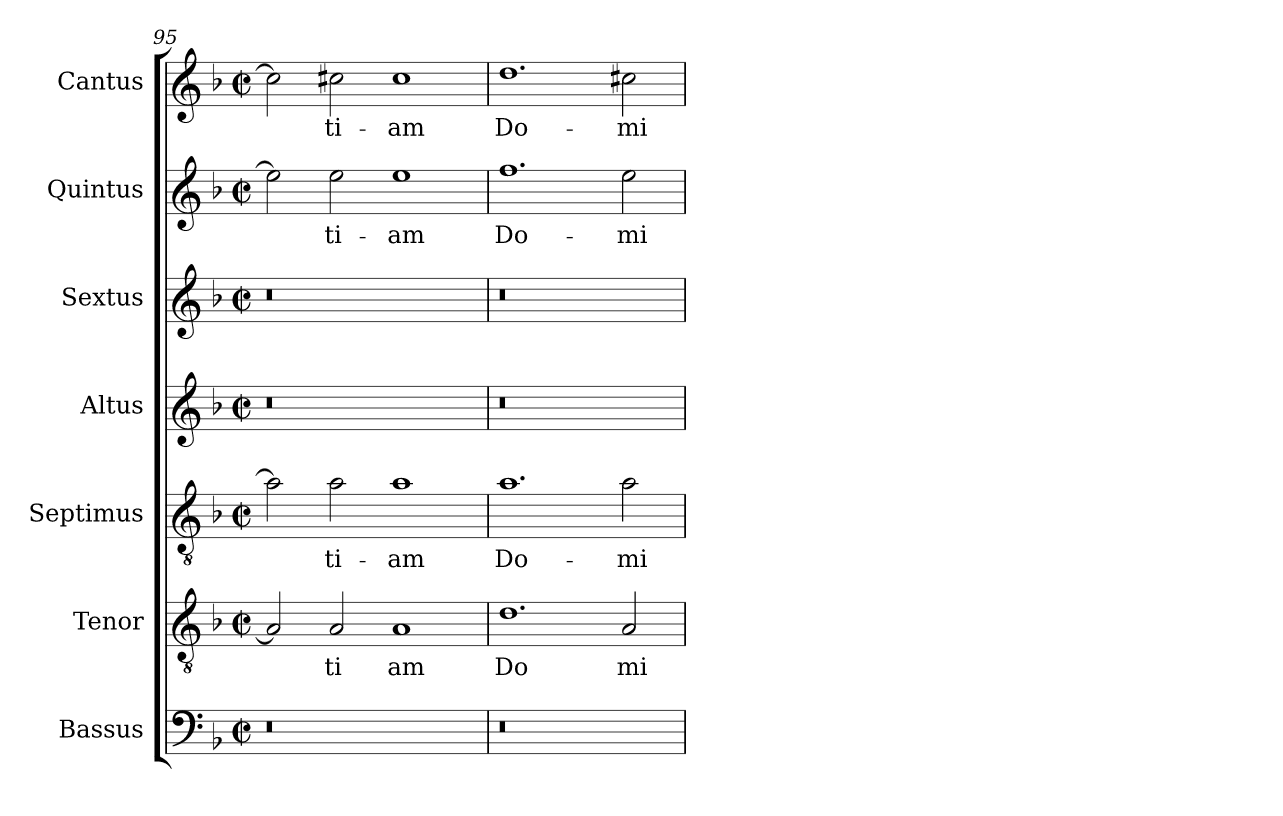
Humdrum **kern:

**kern	**kern	**text	**kern	**text	**kern	**kern	**kern	**text	**kern	**text
*part7	*part6	*part6	*part5	*part5	*part4	*part3	*part2	*part2	*part1	*part1
*staff7	*staff6	*staff6	*staff5	*staff5	*staff4	*staff3	*staff2	*staff2	*staff1	*staff1
*I"Bassus	*I"Tenor	*	*I"Septimus	*	*I"Altus	*I"Sextus	*I"Quintus	*	*I"Cantus	*
*clefF4	*clefGv2	*	*clefGv2	*	*clefG2	*clefG2	*clefG2	*	*clefG2	*
*k[b-]	*k[b-]	*	*k[b-]	*	*k[b-]	*k[b-]	*k[b-]	*	*k[b-]	*
*F:	*F:	*	*F:	*	*F:	*F:	*F:	*	*F:	*
*M2/2	*M2/2	*	*M2/2	*	*M2/2	*M2/2	*M2/2	*	*M2/2	*
*met(c|)	*met(c|)	*	*met(c|)	*	*met(c|)	*met(c|)	*met(c|)	*	*met(c|)	*
=95	=95	=95	=95	=95	=95	=95	=95	=95	=95	=95
0r	2A/]	.	2a\]	.	0r	0r	2ee\]	.	2cc#\]	.
!	!	!LO:LY:b:cj	!	!LO:LY:b:cj	!	!	!	!LO:LY:b:cj	!	!LO:LY:b:cj
.	2A/	ti	2a\	-ti-	.	.	2ee\	-ti-	2cc#X\	-ti-
!	!	!LO:LY:b:cj	!	!LO:LY:b:cj	!	!	!	!LO:LY:b:cj	!	!LO:LY:b:cj
.	1A	am	1a	-am	.	.	1ee	-am	1cc#	-am
=96	=96	=96	=96	=96	=96	=96	=96	=96	=96	=96
!	!	!LO:LY:b:cj	!	!LO:LY:b:cj	!	!	!	!LO:LY:b:cj	!	!LO:LY:b:cj
0r	1.d	Do	1.a	Do-	0r	0r	1.ff	Do-	1.dd	Do-
!	!	!LO:LY:b:cj	!	!LO:LY:b:cj	!	!	!	!LO:LY:b:cj	!	!LO:LY:b:cj
.	2A/	mi	2a\	-mi-	.	.	2ee\	-mi-	2cc#X\	-mi-
=	=	=	=	=	=	=	=	=	=	=
*-	*-	*-	*-	*-	*-	*-	*-	*-	*-	*-
